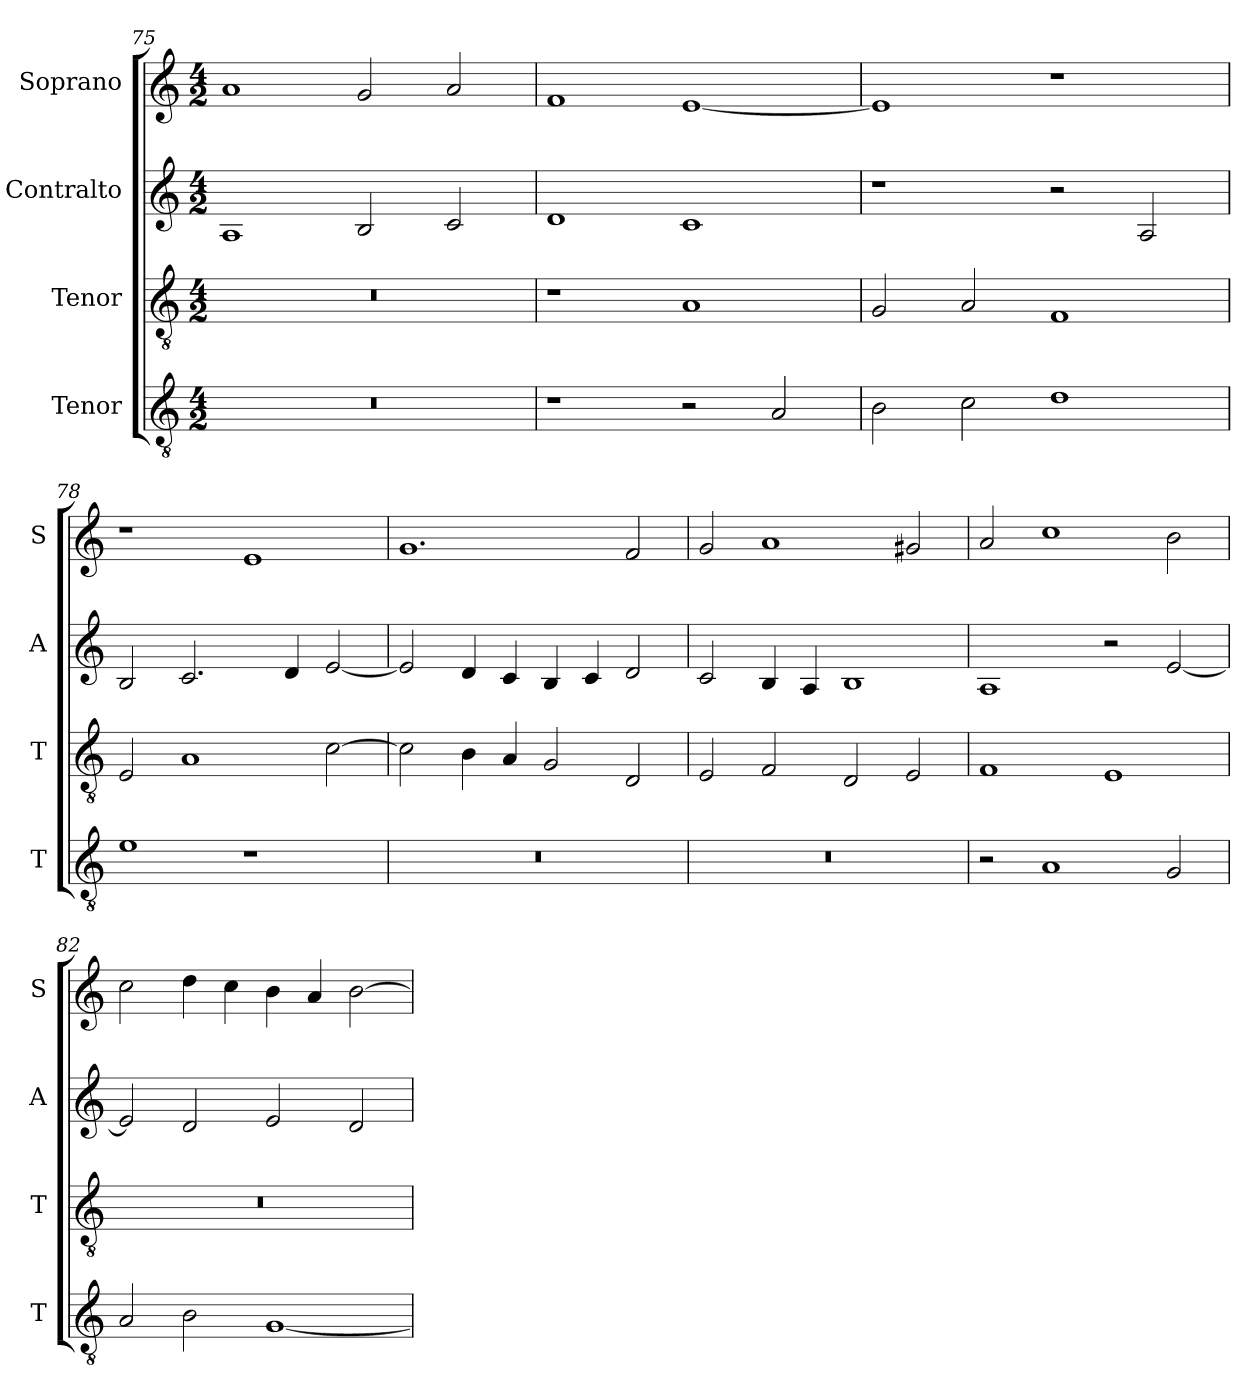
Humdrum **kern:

**kern	**kern	**kern	**kern
*part4	*part3	*part2	*part1
*staff4	*staff3	*staff2	*staff1
*I"Tenor	*I"Tenor	*I"Contralto	*I"Soprano
*I'T	*I'T	*I'A	*I'S
*clefGv2	*clefGv2	*clefG2	*clefG2
*k[]	*k[]	*k[]	*k[]
*E:phr	*E:phr	*E:phr	*E:phr
*M4/2	*M4/2	*M4/2	*M4/2
=75	=75	=75	=75
0r	0r	1A	1a
.	.	2B	2g
.	.	2c	2a
=76	=76	=76	=76
1r	1r	1d	1f
2r	1A	1c	[1e
2A	.	.	.
=77	=77	=77	=77
2B	2G	1r	1e]
2c	2A	.	.
1d	1F	2r	1r
.	.	2A	.
=78	=78	=78	=78
1e	2E	2B	1r
.	1A	2.c	.
1r	.	.	1e
.	.	4d	.
.	[2c	[2e	.
=79	=79	=79	=79
0r	2c]	2e]	1.g
.	4B	4d	.
.	4A	4c	.
.	2G	4B	.
.	.	4c	.
.	2D	2d	2f
=80	=80	=80	=80
0r	2E	2c	2g
.	2F	4B	1a
.	.	4A	.
.	2D	1B	.
.	2E	.	2g#X
=81	=81	=81	=81
2r	1F	1A	2a
1A	.	.	1cc
.	1E	2r	.
2G	.	[2e	2b
=82	=82	=82	=82
2A	0r	2e]	2cc
2B	.	2d	4dd
.	.	.	4cc
[1G	.	2e	4b
.	.	.	4a
.	.	2d	[2b
=	=	=	=
*-	*-	*-	*-
